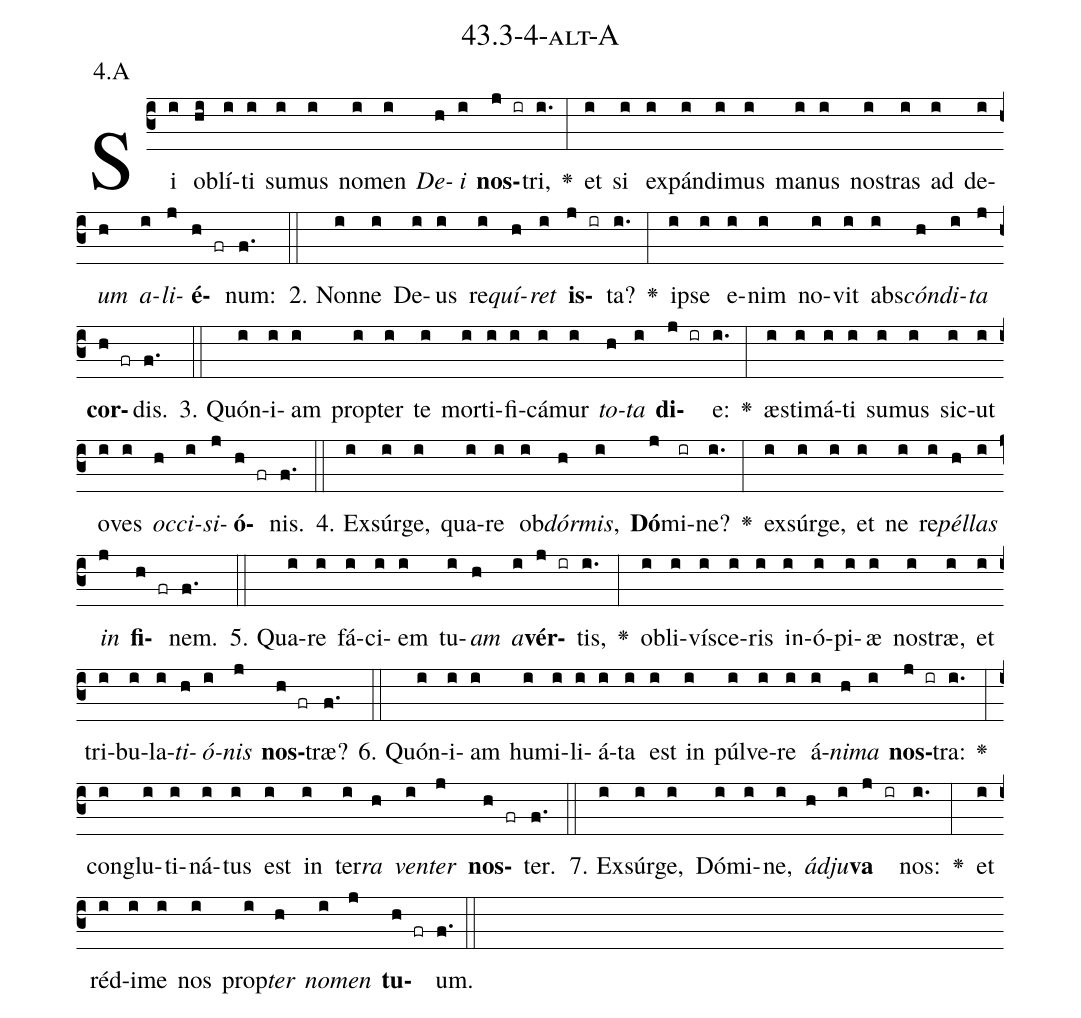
name: 43.3-4-alt-A;
annotation: 4.A;
%%
(c3)Si(i) ob(hi)lí(i)ti(i) su(i)mus(i) no(i)men(i) <i>De</i>(h)<i>i</i>(i) <b>nos</b>(j ir)tri,(i.) <v>\greheightstar</v>(:) et(i) si(i) ex(i)pán(i)di(i)mus(i) ma(i)nus(i) nos(i)tras(i) ad(i) de(i)<i>um</i>(h) <i>a</i>(i)<i>li</i>(j)<b>é</b>(h fr)num:(f.) (::)
2. Non(i)ne(i) De(i)us(i) re(i)<i>quí</i>(h)<i>ret</i>(i) <b>is</b>(j ir)ta?(i.) <v>\greheightstar</v>(:) ip(i)se(i) e(i)nim(i) no(i)vit(i) abs(i)<i>cón</i>(h)<i>di</i>(i)<i>ta</i>(j) <b>cor</b>(h fr)dis.(f.) (::)
3. Quón(i)i(i)am(i) prop(i)ter(i) te(i) mor(i)ti(i)fi(i)cá(i)mur(i) <i>to</i>(h)<i>ta</i>(i) <b>di</b>(j ir)e:(i.) <v>\greheightstar</v>(:) æs(i)ti(i)má(i)ti(i) su(i)mus(i) sic(i)ut(i) o(i)ves(i) <i>oc</i>(h)<i>ci</i>(i)<i>si</i>(j)<b>ó</b>(h fr)nis.(f.) (::)
4. Ex(i)súr(i)ge,(i) qua(i)re(i) ob(i)<i>dór</i>(h)<i>mis</i>,(i) <b>Dó</b>(j)mi(ir)ne?(i.) <v>\greheightstar</v>(:) ex(i)súr(i)ge,(i) et(i) ne(i) re(i)<i>pél</i>(h)<i>las</i>(i) <i>in</i>(j) <b>fi</b>(h fr)nem.(f.) (::)
5. Qua(i)re(i) fá(i)ci(i)em(i) tu(i)<i>am</i>(h) <i>a</i>(i)<b>vér</b>(j ir)tis,(i.) <v>\greheightstar</v>(:) ob(i)li(i)ví(i)sce(i)ris(i) in(i)ó(i)pi(i)æ(i) nos(i)træ,(i) et(i) tri(i)bu(i)la(i)<i>ti</i>(h)<i>ó</i>(i)<i>nis</i>(j) <b>nos</b>(h fr)træ?(f.) (::)
6. Quón(i)i(i)am(i) hu(i)mi(i)li(i)á(i)ta(i) est(i) in(i) púl(i)ve(i)re(i) á(i)<i>ni</i>(h)<i>ma</i>(i) <b>nos</b>(j ir)tra:(i.) <v>\greheightstar</v>(:) con(i)glu(i)ti(i)ná(i)tus(i) est(i) in(i) ter(i)<i>ra</i>(h) <i>ven</i>(i)<i>ter</i>(j) <b>nos</b>(h fr)ter.(f.) (::)
7. Ex(i)súr(i)ge,(i) Dó(i)mi(i)ne,(i) <i>ád</i>(h)<i>ju</i>(i)<b>va</b>(j ir) nos:(i.) <v>\greheightstar</v>(:) et(i) réd(i)i(i)me(i) nos(i) prop(i)<i>ter</i>(h) <i>no</i>(i)<i>men</i>(j) <b>tu</b>(h fr)um.(f.) (::)
